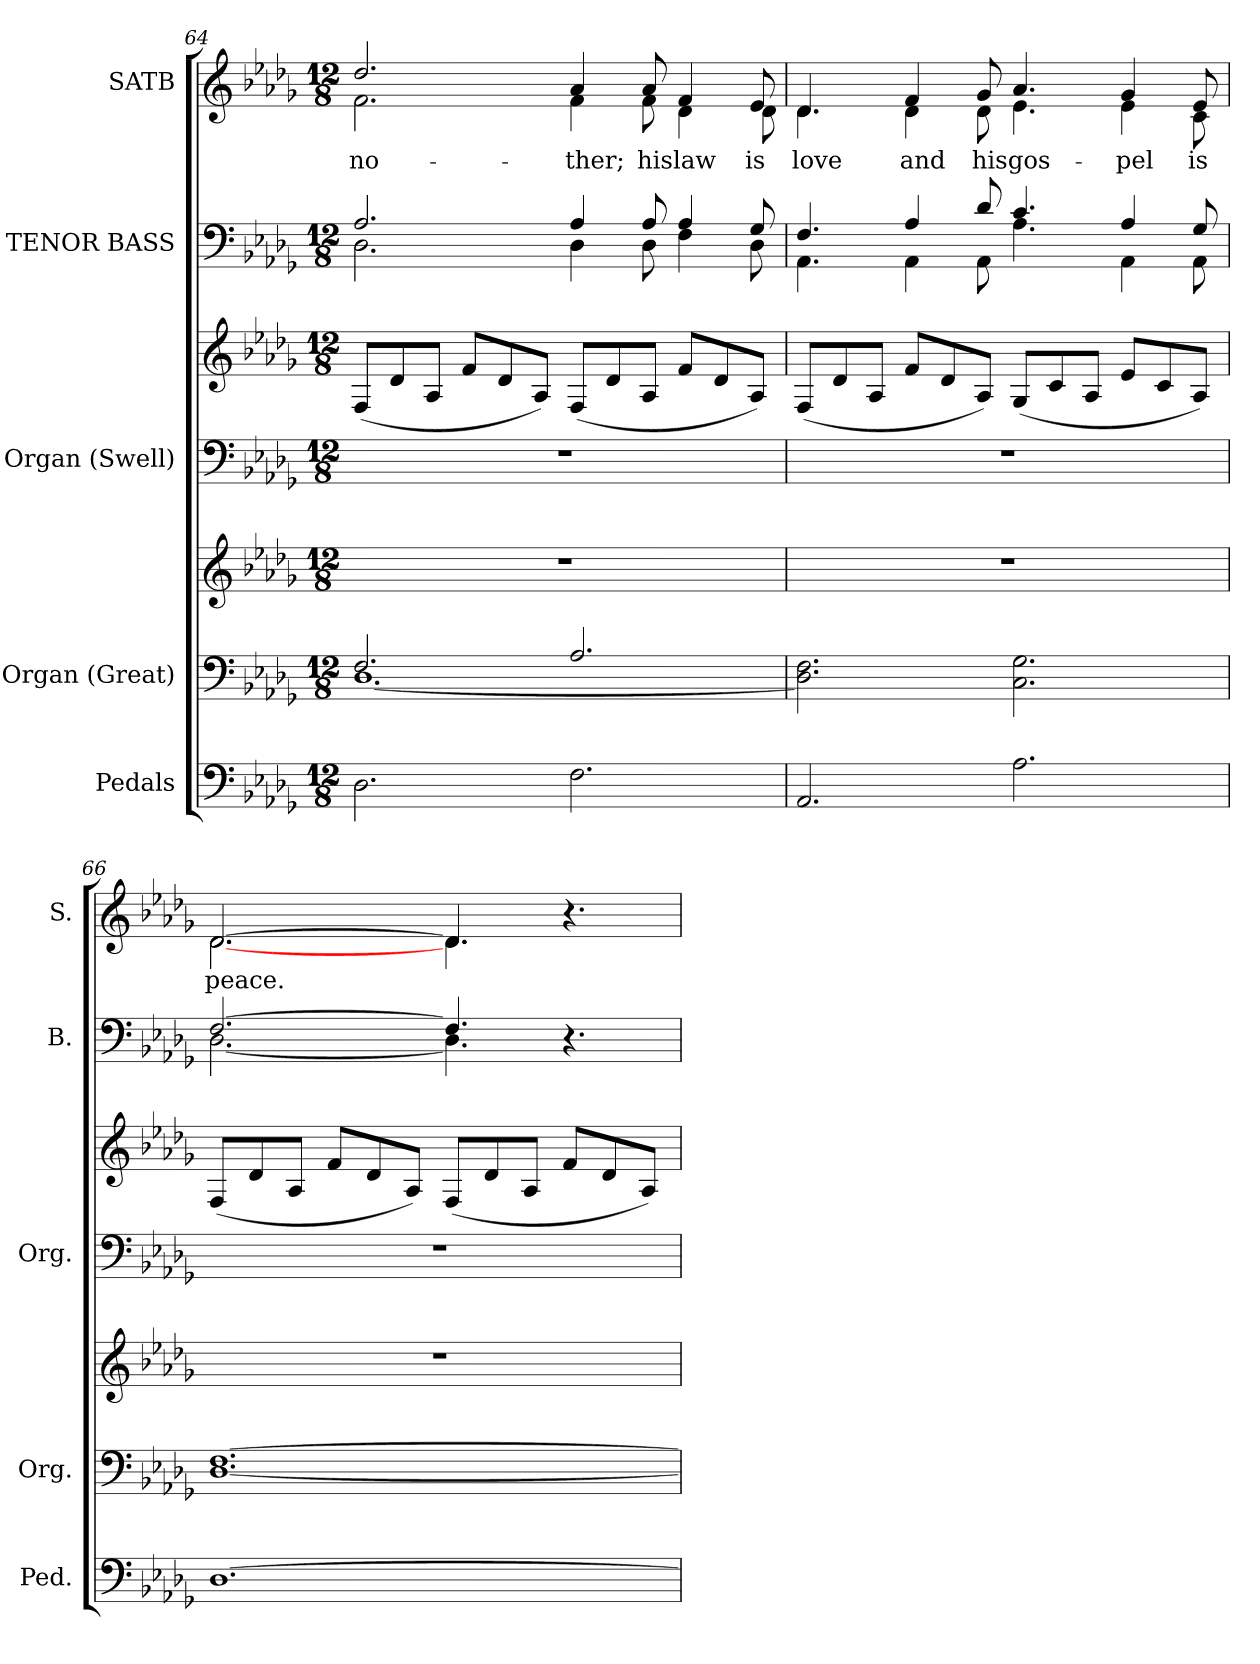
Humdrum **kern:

**kern	**kern	**kern	**kern	**kern	**kern	**kern	**text
*part5	*part4	*part4	*part3	*part3	*part2	*part1	*part1
*staff7	*staff6	*staff5	*staff4	*staff3	*staff2	*staff1	*staff1
*I"Pedals	*I"Organ (Great)	*	*I"Organ (Swell)	*	*I"TENOR BASS	*I"SATB	*
*I'Ped.	*I'Org.	*	*I'Org.	*	*I'B.	*I'S.	*
!!LO:PB:g=z
*clefF4	*clefF4	*clefG2	*clefF4	*clefG2	*clefF4	*clefG2	*
*k[b-e-a-d-g-]	*k[b-e-a-d-g-]	*k[b-e-a-d-g-]	*k[b-e-a-d-g-]	*k[b-e-a-d-g-]	*k[b-e-a-d-g-]	*k[b-e-a-d-g-]	*
*D-:	*D-:	*D-:	*D-:	*D-:	*D-:	*D-:	*
*M12/8	*M12/8	*M12/8	*M12/8	*M12/8	*M12/8	*M12/8	*
=64	=64	=64	=64	=64	=64	=64	=64
*	*^	*	*	*	*	*	*
!	!	!	!LO:N:vis=1	!LO:N:vis=1	!	!	!	!
*	*	*	*	*	*	*^	*	*
!	!	!	!	!	!	!	!	!	!LO:LY:b:color=#000000
*	*	*	*	*	*	*	*	*^	*
2.D-i\	2.Fi/	[<1.D-i	1.r	1.r	(8Fi/L	2.A-i/	2.D-i\	2.dd-i/	2.fi\	-no-
.	.	.	.	.	8d-i/	.	.	.	.	.
.	.	.	.	.	8A-i/J	.	.	.	.	.
.	.	.	.	.	8fi/L	.	.	.	.	.
.	.	.	.	.	8d-i/	.	.	.	.	.
.	.	.	.	.	8A-i/J)	.	.	.	.	.
!	!	!	!	!	!	!	!	!	!	!LO:LY:b:color=#000000
2.Fi\	2.A-i/	.	.	.	(8Fi/L	4A-i/	4D-i\	4a-i/	4fi\	-ther;
.	.	.	.	.	8d-i/	.	.	.	.	.
!	!	!	!	!	!	!	!	!	!	!LO:LY:b:color=#000000
.	.	.	.	.	8A-i/J	8A-i/	8D-i\	8a-i/	8fi\	his
!	!	!	!	!	!	!	!	!	!	!LO:LY:b:color=#000000
.	.	.	.	.	8fi/L	4A-i/	4Fi\	4fi/	4d-i\	law
.	.	.	.	.	8d-i/	.	.	.	.	.
!	!	!	!	!	!	!	!	!	!	!LO:LY:b:color=#000000
.	.	.	.	.	8A-i/J)	8G-i/	8D-i\	8e-i/	8d-i\	is
*	*v	*v	*	*	*	*	*	*	*	*
=65	=65	=65	=65	=65	=65	=65	=65	=65	=65
!	!	!LO:N:vis=1	!LO:N:vis=1	!	!	!	!	!	!
!	!	!	!	!	!	!	!	!	!LO:LY:b:color=#000000
2.AA-i/	2.D-i\] 2.Fi	1.r	1.r	(8Fi/L	4.Fi/	4.AA-i\	4.d-i/	4.d-i\	love
.	.	.	.	8d-i/	.	.	.	.	.
.	.	.	.	8A-i/J	.	.	.	.	.
!	!	!	!	!	!	!	!	!	!LO:LY:b:color=#000000
.	.	.	.	8fi/L	4A-i/	4AA-i\	4fi/	4d-i\	and
.	.	.	.	8d-i/	.	.	.	.	.
!	!	!	!	!	!	!	!	!	!LO:LY:b:color=#000000
.	.	.	.	8A-i/J)	8d-i/	8AA-i\	8g-i/	8d-i\	his
!	!	!	!	!	!	!	!	!	!LO:LY:b:color=#000000
2.A-i\	2.Ci\ 2.G-i	.	.	(8G-i/L	4.ci/	4.A-i\	4.a-i/	4.e-i\	gos-
.	.	.	.	8ci/	.	.	.	.	.
.	.	.	.	8A-i/J	.	.	.	.	.
!	!	!	!	!	!	!	!	!	!LO:LY:b:color=#000000
.	.	.	.	8e-i/L	4A-i/	4AA-i\	4g-i/	4e-i\	-pel
.	.	.	.	8ci/	.	.	.	.	.
!	!	!	!	!	!	!	!	!	!LO:LY:b:color=#000000
.	.	.	.	8A-i/J)	8G-i/	8AA-i\	8e-i/	8ci\	is
=66	=66	=66	=66	=66	=66	=66	=66	=66	=66
!	!	!LO:N:vis=1	!LO:N:vis=1	!	!	!	!	!	!
!	!	!	!	!	!	!	!	!	!LO:LY:b:color=#000000
[>1.D-i	[<1.D-i [>1.Fi	1.r	1.r	(8Fi/L	[>2.Fi/	[<2.D-i\	[>2.d-i/	[<2.d-i\	peace.
.	.	.	.	8d-i/	.	.	.	.	.
.	.	.	.	8A-i/J	.	.	.	.	.
.	.	.	.	8fi/L	.	.	.	.	.
.	.	.	.	8d-i/	.	.	.	.	.
.	.	.	.	8A-i/J)	.	.	.	.	.
.	.	.	.	(8Fi/L	4.Fi/]	4.D-i\]	4.d-i/]	4.d-i\	.
.	.	.	.	8d-i/	.	.	.	.	.
.	.	.	.	8A-i/J	.	.	.	.	.
.	.	.	.	8fi/L	4.r	4.ryy	4.r	4.ryy	.
.	.	.	.	8d-i/	.	.	.	.	.
.	.	.	.	8A-i/J)	.	.	.	.	.
*	*	*	*	*	*v	*v	*	*	*
*	*	*	*	*	*	*v	*v	*
=	=	=	=	=	=	=	=
*-	*-	*-	*-	*-	*-	*-	*-
